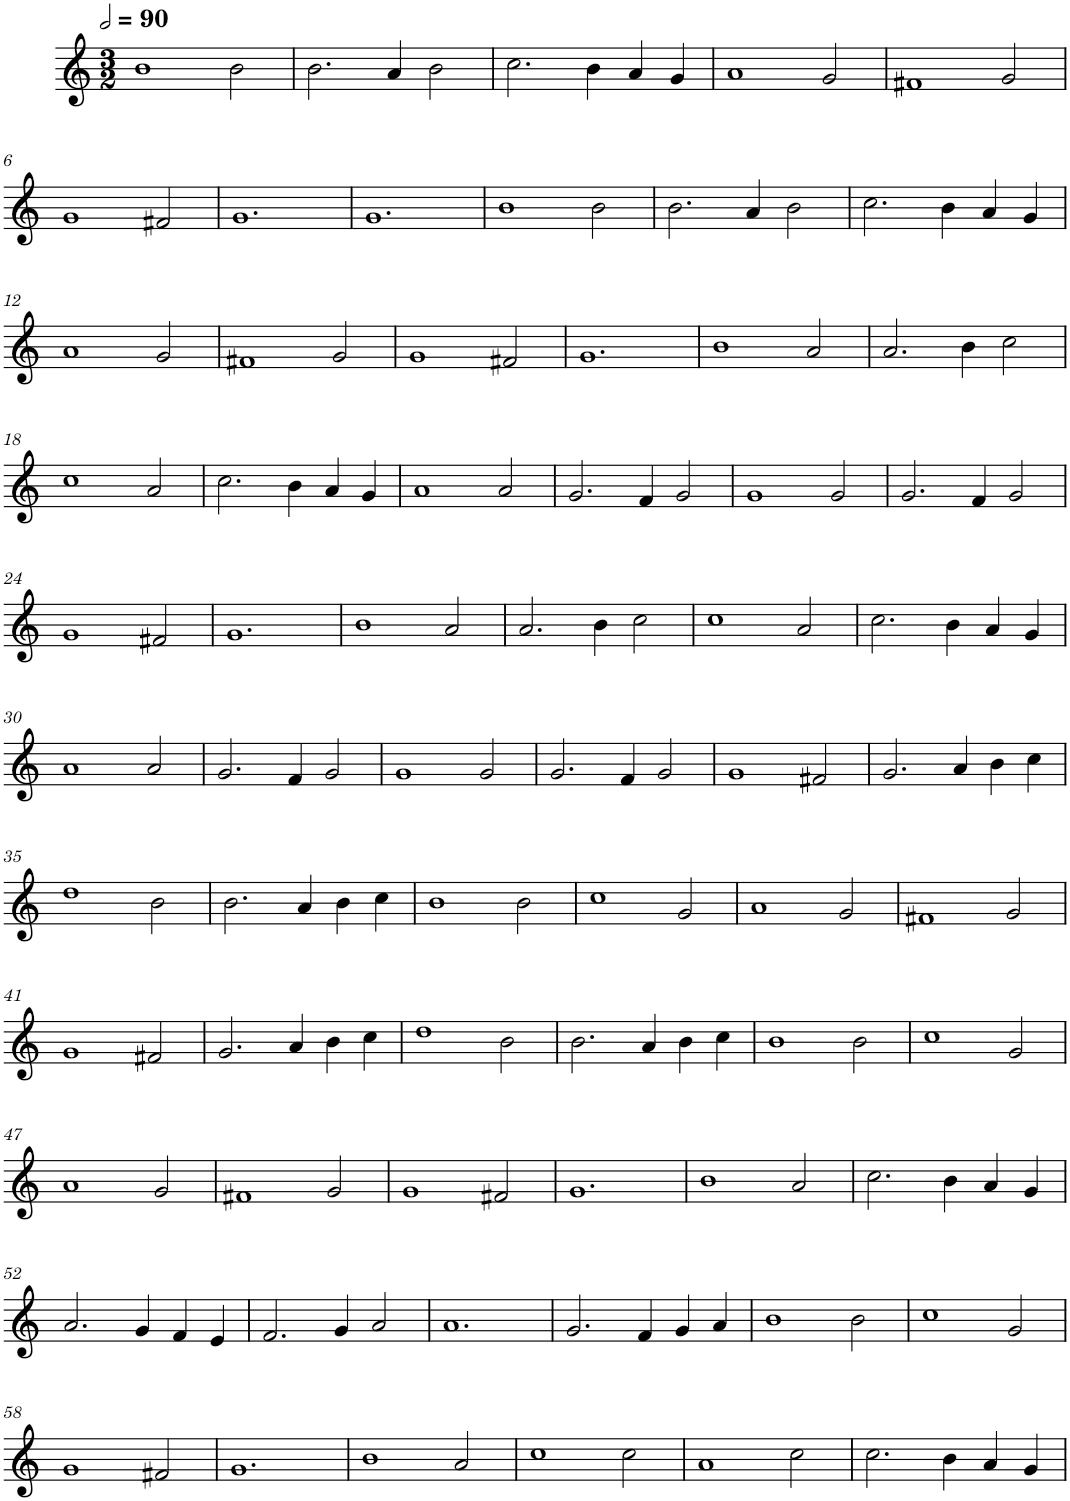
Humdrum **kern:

**kern
*part1
*staff1
*I"Quatre parties
*clefG2
*k[]
*M3/2
*MM180
=1
1b
2b\
=2
2.b\
4a/
2b\
=3
2.cc\
4b\
4a/
4g/
=4
1a
2g/
=5
1f#X
2g/
!!LO:LB:g=z
=6
1g
2f#X/
=7
1.g
=8
1.g
=9
1b
2b\
=10
2.b\
4a/
2b\
=11
2.cc\
4b\
4a/
4g/
!!LO:LB:g=z
=12
1a
2g/
=13
1f#X
2g/
=14
1g
2f#X/
=15
1.g
=16
1b
2a/
=17
2.a/
4b\
2cc\
!!LO:LB:g=z
=18
1cc
2a/
=19
2.cc\
4b\
4a/
4g/
=20
1a
2a/
=21
2.g/
4f/
2g/
=22
1g
2g/
=23
2.g/
4f/
2g/
!!LO:LB:g=z
=24
1g
2f#X/
=25
1.g
=26
1b
2a/
=27
2.a/
4b\
2cc\
=28
1cc
2a/
=29
2.cc\
4b\
4a/
4g/
!!LO:LB:g=z
=30
1a
2a/
=31
2.g/
4f/
2g/
=32
1g
2g/
=33
2.g/
4f/
2g/
=34
1g
2f#X/
=34
2.g/
4a/
4b\
4cc\
!!LO:LB:g=z
=35
1dd
2b\
=36
2.b\
4a/
4b\
4cc\
=37
1b
2b\
=38
1cc
2g/
=39
1a
2g/
=40
1f#X
2g/
!!LO:LB:g=z
=41
1g
2f#X/
=42
2.g/
4a/
4b\
4cc\
=43
1dd
2b\
=44
2.b\
4a/
4b\
4cc\
=45
1b
2b\
=46
1cc
2g/
!!LO:LB:g=z
=47
1a
2g/
=48
1f#X
2g/
=49
1g
2f#X/
=49
1.g
=50
1b
2a/
=51
2.cc\
4b\
4a/
4g/
!!LO:LB:g=z
=52
2.a/
4g/
4f/
4e/
=53
2.f/
4g/
2a/
=54
1.a
=55
2.g/
4f/
4g/
4a/
=56
1b
2b\
=57
1cc
2g/
!!LO:LB:g=z
=58
1g
2f#X/
=59
1.g
=60
1b
2a/
=61
1cc
2cc\
=62
1a
2cc\
=63
2.cc\
4b\
4a/
4g/
=
*-
